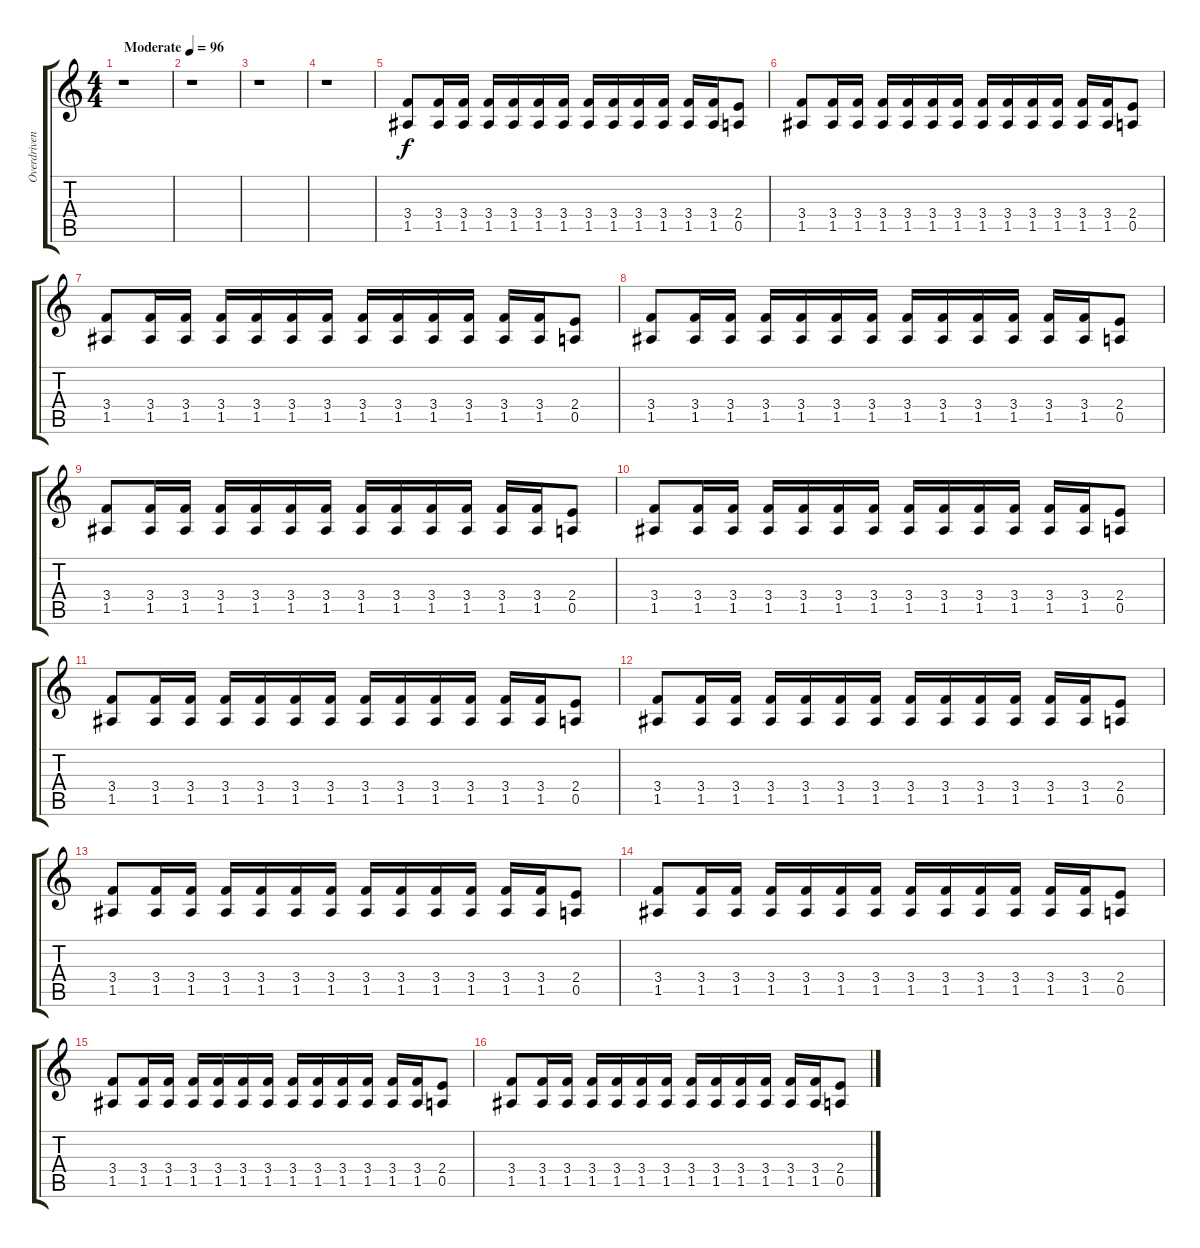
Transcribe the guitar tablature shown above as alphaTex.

\track ("Overdriven Guitar" "Overdriven") {instrument overdrivenguitar}
\staff {score tabs}
\tuning (E4 B3 G3 D3 A2 E2) {hide}
\ts (4 4)
\tempo (96 "Moderate")
\tempo 101
\tempo (96 "Moderate")
\clef g2
\ks c
r.1{dy f instrument overdrivenguitar} |
r.1 |
r.1 |
r.1 |
(3.4 1.5).8 (3.4 1.5).16 (3.4 1.5).16 (3.4 1.5).16 (3.4 1.5).16 (3.4 1.5).16 (3.4 1.5).16 (3.4 1.5).16 (3.4 1.5).16 (3.4 1.5).16 (3.4 1.5).16 (3.4 1.5).16 (3.4 1.5).16 (2.4 0.5).8 |
(3.4 1.5).8 (3.4 1.5).16 (3.4 1.5).16 (3.4 1.5).16 (3.4 1.5).16 (3.4 1.5).16 (3.4 1.5).16 (3.4 1.5).16 (3.4 1.5).16 (3.4 1.5).16 (3.4 1.5).16 (3.4 1.5).16 (3.4 1.5).16 (2.4 0.5).8 |
(3.4 1.5).8 (3.4 1.5).16 (3.4 1.5).16 (3.4 1.5).16 (3.4 1.5).16 (3.4 1.5).16 (3.4 1.5).16 (3.4 1.5).16 (3.4 1.5).16 (3.4 1.5).16 (3.4 1.5).16 (3.4 1.5).16 (3.4 1.5).16 (2.4 0.5).8 |
(3.4 1.5).8 (3.4 1.5).16 (3.4 1.5).16 (3.4 1.5).16 (3.4 1.5).16 (3.4 1.5).16 (3.4 1.5).16 (3.4 1.5).16 (3.4 1.5).16 (3.4 1.5).16 (3.4 1.5).16 (3.4 1.5).16 (3.4 1.5).16 (2.4 0.5).8 |
(3.4 1.5).8 (3.4 1.5).16 (3.4 1.5).16 (3.4 1.5).16 (3.4 1.5).16 (3.4 1.5).16 (3.4 1.5).16 (3.4 1.5).16 (3.4 1.5).16 (3.4 1.5).16 (3.4 1.5).16 (3.4 1.5).16 (3.4 1.5).16 (2.4 0.5).8 |
(3.4 1.5).8 (3.4 1.5).16 (3.4 1.5).16 (3.4 1.5).16 (3.4 1.5).16 (3.4 1.5).16 (3.4 1.5).16 (3.4 1.5).16 (3.4 1.5).16 (3.4 1.5).16 (3.4 1.5).16 (3.4 1.5).16 (3.4 1.5).16 (2.4 0.5).8 |
(3.4 1.5).8 (3.4 1.5).16 (3.4 1.5).16 (3.4 1.5).16 (3.4 1.5).16 (3.4 1.5).16 (3.4 1.5).16 (3.4 1.5).16 (3.4 1.5).16 (3.4 1.5).16 (3.4 1.5).16 (3.4 1.5).16 (3.4 1.5).16 (2.4 0.5).8 |
(3.4 1.5).8 (3.4 1.5).16 (3.4 1.5).16 (3.4 1.5).16 (3.4 1.5).16 (3.4 1.5).16 (3.4 1.5).16 (3.4 1.5).16 (3.4 1.5).16 (3.4 1.5).16 (3.4 1.5).16 (3.4 1.5).16 (3.4 1.5).16 (2.4 0.5).8 |
(3.4 1.5).8 (3.4 1.5).16 (3.4 1.5).16 (3.4 1.5).16 (3.4 1.5).16 (3.4 1.5).16 (3.4 1.5).16 (3.4 1.5).16 (3.4 1.5).16 (3.4 1.5).16 (3.4 1.5).16 (3.4 1.5).16 (3.4 1.5).16 (2.4 0.5).8 |
(3.4 1.5).8 (3.4 1.5).16 (3.4 1.5).16 (3.4 1.5).16 (3.4 1.5).16 (3.4 1.5).16 (3.4 1.5).16 (3.4 1.5).16 (3.4 1.5).16 (3.4 1.5).16 (3.4 1.5).16 (3.4 1.5).16 (3.4 1.5).16 (2.4 0.5).8 |
(3.4 1.5).8 (3.4 1.5).16 (3.4 1.5).16 (3.4 1.5).16 (3.4 1.5).16 (3.4 1.5).16 (3.4 1.5).16 (3.4 1.5).16 (3.4 1.5).16 (3.4 1.5).16 (3.4 1.5).16 (3.4 1.5).16 (3.4 1.5).16 (2.4 0.5).8 |
(3.4 1.5).8 (3.4 1.5).16 (3.4 1.5).16 (3.4 1.5).16 (3.4 1.5).16 (3.4 1.5).16 (3.4 1.5).16 (3.4 1.5).16 (3.4 1.5).16 (3.4 1.5).16 (3.4 1.5).16 (3.4 1.5).16 (3.4 1.5).16 (2.4 0.5).8
